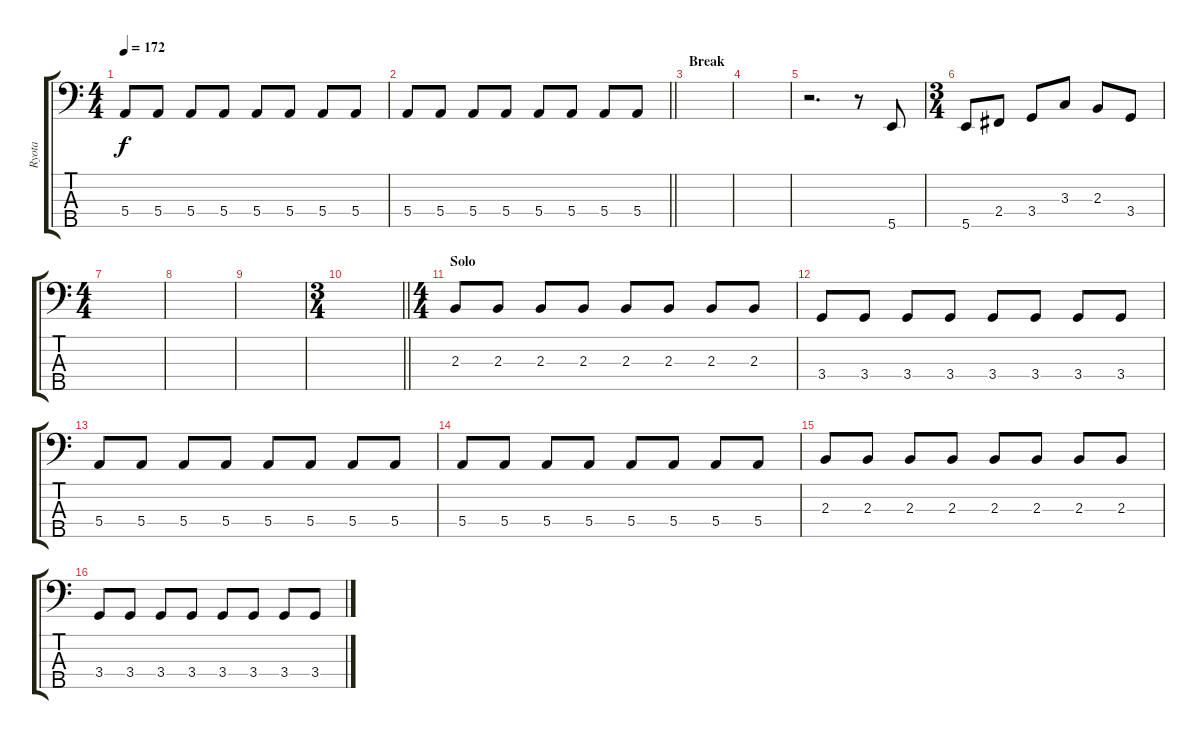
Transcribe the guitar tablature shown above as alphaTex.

\track ("Ryota" "Ryota") {instrument electricbassfinger}
\staff {score tabs}
\tuning (G2 D2 A1 E1 B0) {hide}
\ts (4 4)
\tempo 172
\clef f4
\ks c
5.4.8{dy f} 5.4.8 5.4.8 5.4.8 5.4.8 5.4.8 5.4.8 5.4.8 |
\barLineRight lightlight
5.4.8 5.4.8 5.4.8 5.4.8 5.4.8 5.4.8 5.4.8 5.4.8 |
\section ("" "Break")
|
|
r.2{d} r.8 5.5.8 |
\ts (3 4)
5.5.8 2.4.8 3.4.8 3.3.8 2.3.8 3.4.8 |
\ts (4 4)
|
|
|
\ts (3 4)
\barLineRight lightlight
|
\ts (4 4)
\section ("" "Solo")
2.3.8 2.3.8 2.3.8 2.3.8 2.3.8 2.3.8 2.3.8 2.3.8 |
3.4.8 3.4.8 3.4.8 3.4.8 3.4.8 3.4.8 3.4.8 3.4.8 |
5.4.8 5.4.8 5.4.8 5.4.8 5.4.8 5.4.8 5.4.8 5.4.8 |
5.4.8 5.4.8 5.4.8 5.4.8 5.4.8 5.4.8 5.4.8 5.4.8 |
2.3.8 2.3.8 2.3.8 2.3.8 2.3.8 2.3.8 2.3.8 2.3.8 |
3.4.8 3.4.8 3.4.8 3.4.8 3.4.8 3.4.8 3.4.8 3.4.8
